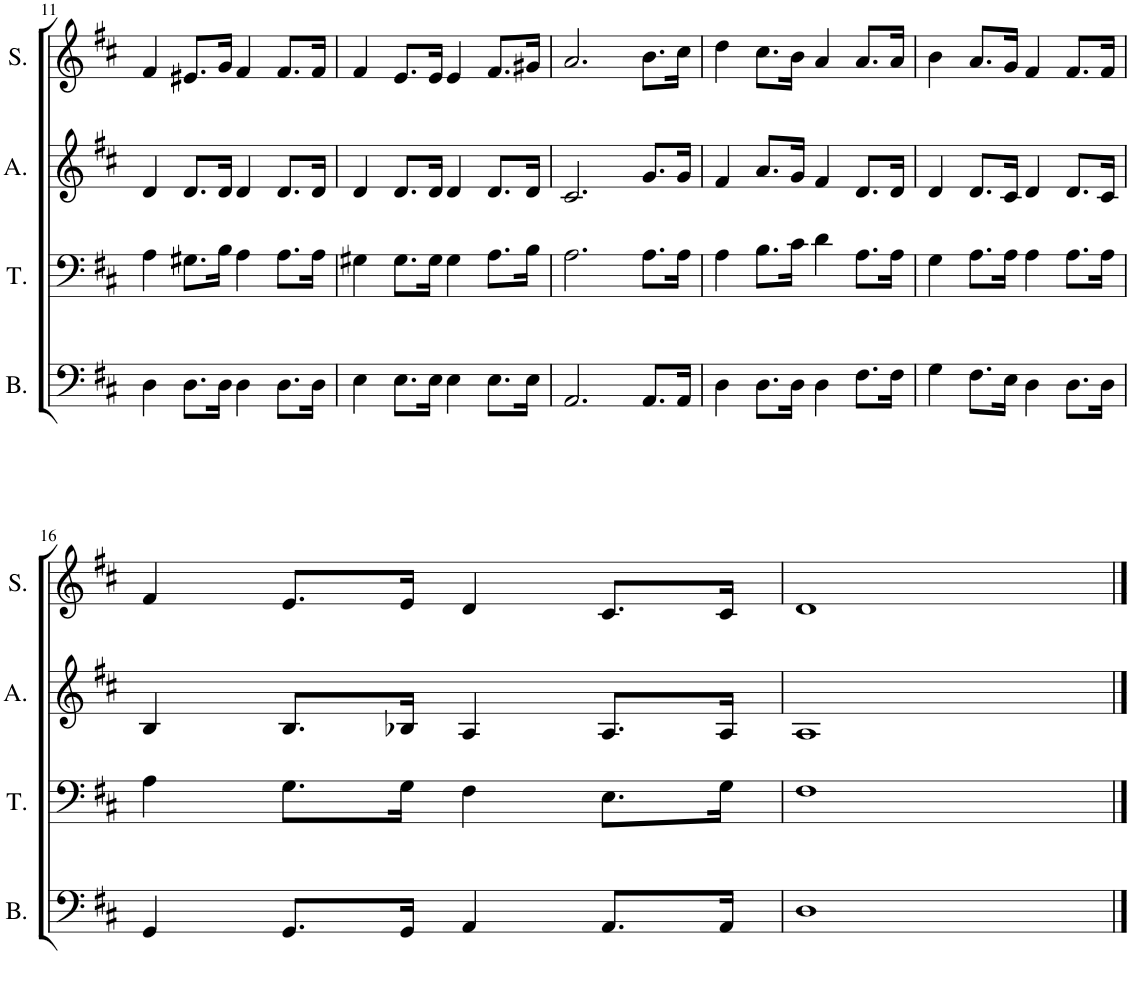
**kern	**kern	**kern	**kern
*part4	*part3	*part2	*part1
*staff4	*staff3	*staff2	*staff1
*I"Bass	*I"Tenor	*I"Alto	*I"Soprano
*I'B.	*I'T.	*I'A.	*I'S.
!!LO:PB:g=z
*clefF4	*clefF4	*clefG2	*clefG2
*k[f#c#]	*k[f#c#]	*k[f#c#]	*k[f#c#]
*M4/4	*M4/4	*M4/4	*M4/4
=11	=11	=11	=11
4D\	4A\	4d/	4f#/
8.D\L	8.G#X\L	8.d/L	8.e#X/L
16D\Jk	16B\Jk	16d/Jk	16g/Jk
4D\	4A\	4d/	4f#/
8.D\L	8.A\L	8.d/L	8.f#/L
16D\Jk	16A\Jk	16d/Jk	16f#/Jk
=12	=12	=12	=12
4E\	4G#X\	4d/	4f#/
8.E\L	8.G#\L	8.d/L	8.e/L
16E\Jk	16G#\Jk	16d/Jk	16e/Jk
4E\	4G#\	4d/	4e/
8.E\L	8.A\L	8.d/L	8.f#/L
16E\Jk	16B\Jk	16d/Jk	16g#X/Jk
=13	=13	=13	=13
2.AA/	2.A\	2.c#/	2.a/
8.AA/L	8.A\L	8.g/L	8.b\L
16AA/Jk	16A\Jk	16g/Jk	16cc#\Jk
=14	=14	=14	=14
4D\	4A\	4f#/	4dd\
8.D\L	8.B\L	8.a/L	8.cc#\L
16D\Jk	16c#\Jk	16g/Jk	16b\Jk
4D\	4d\	4f#/	4a/
8.F#\L	8.A\L	8.d/L	8.a/L
16F#\Jk	16A\Jk	16d/Jk	16a/Jk
=15	=15	=15	=15
4G\	4G\	4d/	4b\
8.F#\L	8.A\L	8.d/L	8.a/L
16E\Jk	16A\Jk	16c#/Jk	16g/Jk
4D\	4A\	4d/	4f#/
8.D\L	8.A\L	8.d/L	8.f#/L
16D\Jk	16A\Jk	16c#/Jk	16f#/Jk
!!LO:LB:g=z
=16	=16	=16	=16
4GG/	4A\	4B/	4f#/
8.GG/L	8.G\L	8.B/L	8.e/L
16GG/Jk	16G\Jk	16B-X/Jk	16e/Jk
4AA/	4F#\	4A/	4d/
8.AA/L	8.E\L	8.A/L	8.c#/L
16AA/Jk	16G\Jk	16A/Jk	16c#/Jk
=17	=17	=17	=17
1D	1F#	1A	1d
==	==	==	==
*-	*-	*-	*-
